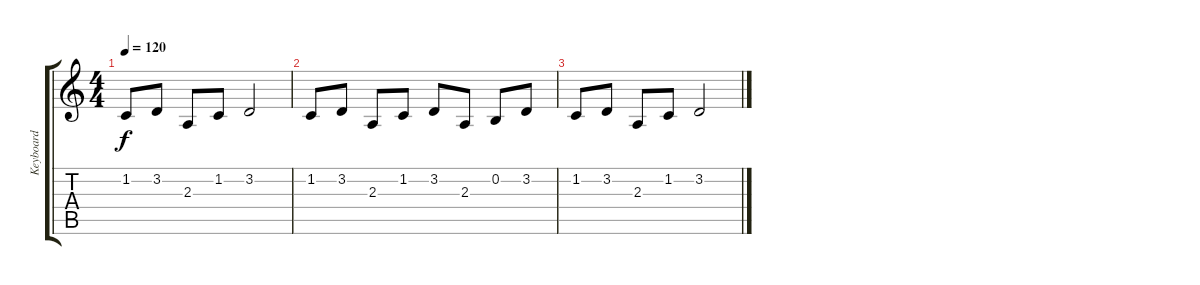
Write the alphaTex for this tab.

\track ("Keyboard" "Keyboard") {instrument electricpiano2}
\staff {score tabs}
\tuning (E4 B3 G3 D3 A2 E2) {hide}
\ts (4 4)
\tempo 120
\clef g2
\ks c
1.2.8{dy f} 3.2.8 2.3.8 1.2.8 3.2.2 |
1.2.8 3.2.8 2.3.8 1.2.8 3.2.8 2.3.8 0.2.8 3.2.8 |
1.2.8 3.2.8 2.3.8 1.2.8 3.2.2
